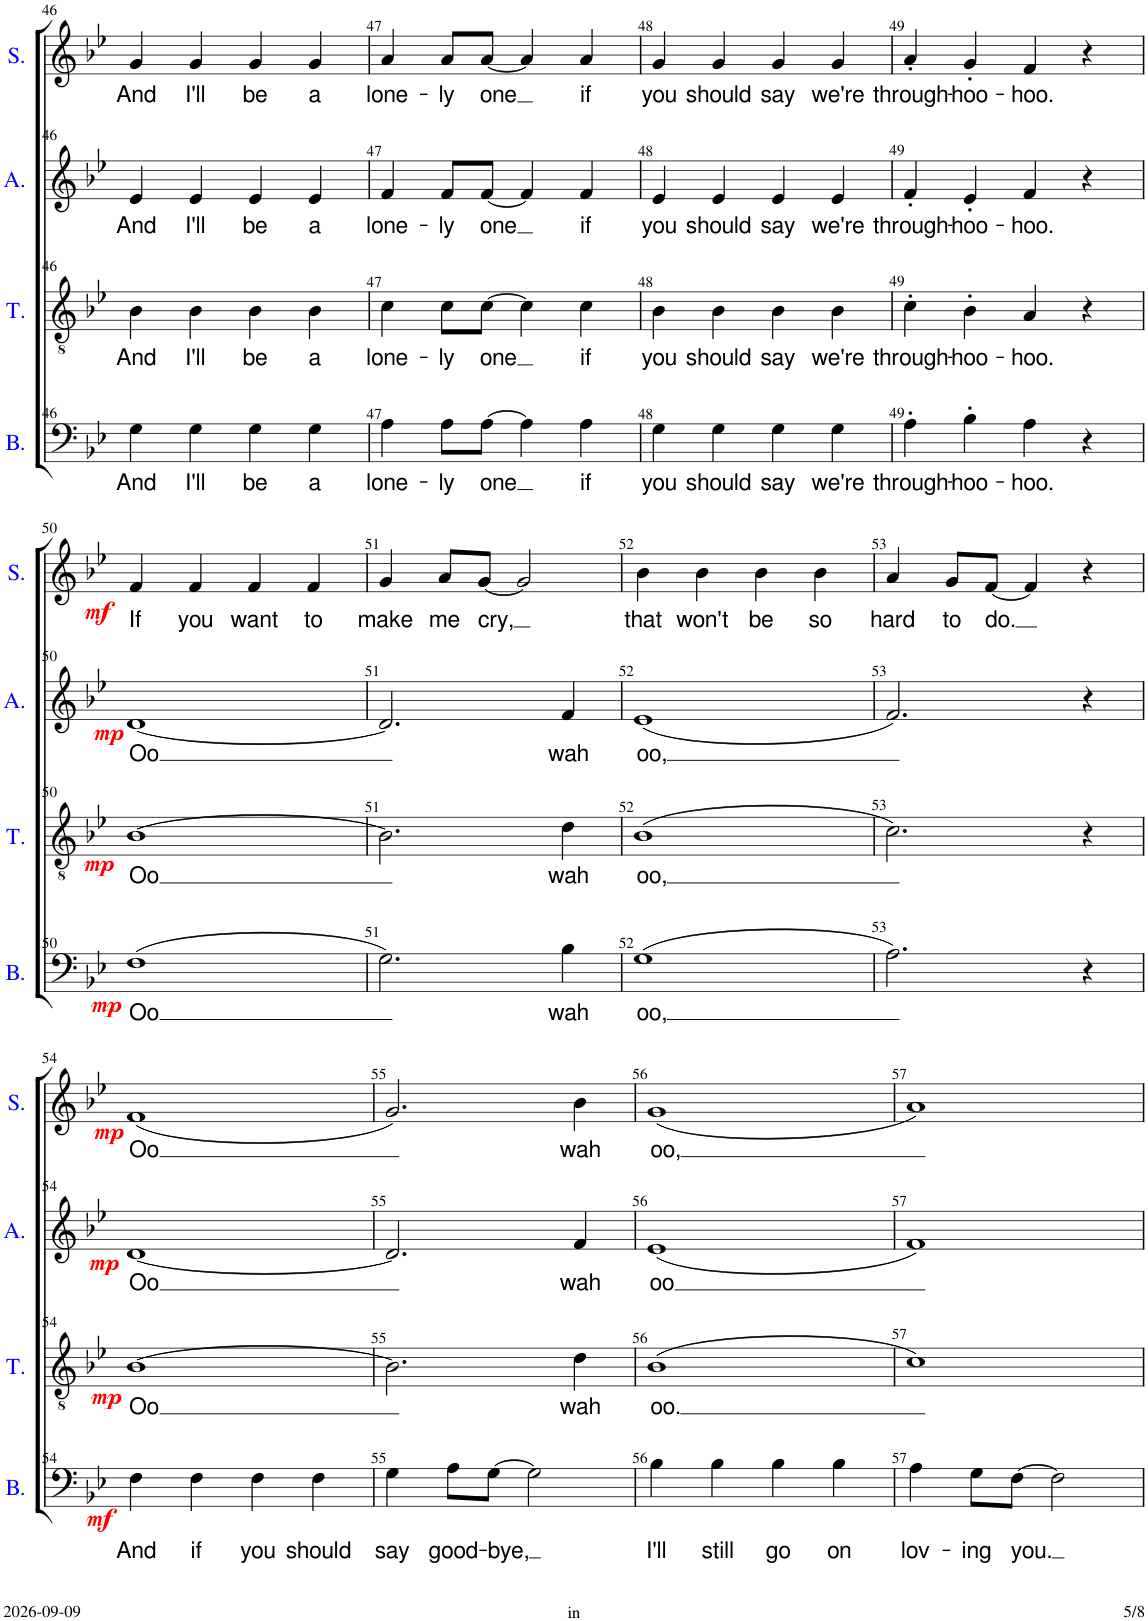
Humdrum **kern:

**kern	**text	**dynam	**kern	**text	**dynam	**kern	**text	**dynam	**kern	**text	**dynam
*part4	*part4	*part4	*part3	*part3	*part3	*part2	*part2	*part2	*part1	*part1	*part1
*staff4	*staff4	*staff4	*staff3	*staff3	*staff3	*staff2	*staff2	*staff2	*staff1	*staff1	*staff1
*I"Bass	*	*	*I"Tenor	*	*	*I"Alto	*	*	*I"Soprano	*	*
*I'B.	*	*	*I'T.	*	*	*I'A.	*	*	*I'S.	*	*
!!LO:PB:g=z
*clefF4	*	*	*clefGv2	*	*	*clefG2	*	*	*clefG2	*	*
*k[b-e-]	*	*	*k[b-e-]	*	*	*k[b-e-]	*	*	*k[b-e-]	*	*
*M2/2	*	*	*M2/2	*	*	*M2/2	*	*	*M2/2	*	*
*met(c|)	*	*	*met(c|)	*	*	*met(c|)	*	*	*met(c|)	*	*
=46	=46	=46	=46	=46	=46	=46	=46	=46	=46	=46	=46
!	!LO:LY:b	!	!	!LO:LY:b	!	!	!LO:LY:b	!	!	!LO:LY:b	!
4G\	And	.	4B-\	And	.	4e-/	And	.	4g/	And	.
!	!LO:LY:b	!	!	!LO:LY:b	!	!	!LO:LY:b	!	!	!LO:LY:b	!
4G\	I'll	.	4B-\	I'll	.	4e-/	I'll	.	4g/	I'll	.
!	!LO:LY:b	!	!	!LO:LY:b	!	!	!LO:LY:b	!	!	!LO:LY:b	!
4G\	be	.	4B-\	be	.	4e-/	be	.	4g/	be	.
!	!LO:LY:b	!	!	!LO:LY:b	!	!	!LO:LY:b	!	!	!LO:LY:b	!
4G\	a	.	4B-\	a	.	4e-/	a	.	4g/	a	.
=47	=47	=47	=47	=47	=47	=47	=47	=47	=47	=47	=47
!	!LO:LY:b	!	!	!LO:LY:b	!	!	!LO:LY:b	!	!	!LO:LY:b	!
4A\	lone-	.	4c\	lone-	.	4f/	lone-	.	4a/	lone-	.
!	!LO:LY:b	!	!	!LO:LY:b	!	!	!LO:LY:b	!	!	!LO:LY:b	!
8A\L	-ly	.	8c\L	-ly	.	8f/L	-ly	.	8a/L	-ly	.
!	!LO:LY:b	!	!	!LO:LY:b	!	!	!LO:LY:b	!	!	!LO:LY:b	!
[8A\J	one	.	[8c\J	one	.	[8f/J	one	.	[8a/J	one	.
4A\]	.	.	4c\]	.	.	4f/]	.	.	4a/]	.	.
!	!LO:LY:b	!	!	!LO:LY:b	!	!	!LO:LY:b	!	!	!LO:LY:b	!
4A\	if	.	4c\	if	.	4f/	if	.	4a/	if	.
=48	=48	=48	=48	=48	=48	=48	=48	=48	=48	=48	=48
!	!LO:LY:b	!	!	!LO:LY:b	!	!	!LO:LY:b	!	!	!LO:LY:b	!
4G\	you	.	4B-\	you	.	4e-/	you	.	4g/	you	.
!	!LO:LY:b	!	!	!LO:LY:b	!	!	!LO:LY:b	!	!	!LO:LY:b	!
4G\	should	.	4B-\	should	.	4e-/	should	.	4g/	should	.
!	!LO:LY:b	!	!	!LO:LY:b	!	!	!LO:LY:b	!	!	!LO:LY:b	!
4G\	say	.	4B-\	say	.	4e-/	say	.	4g/	say	.
!	!LO:LY:b	!	!	!LO:LY:b	!	!	!LO:LY:b	!	!	!LO:LY:b	!
4G\	we're	.	4B-\	we're	.	4e-/	we're	.	4g/	we're	.
=49	=49	=49	=49	=49	=49	=49	=49	=49	=49	=49	=49
!	!LO:LY:b	!	!	!LO:LY:b	!	!	!LO:LY:b	!	!	!LO:LY:b	!
4A'\	through-	.	4c'\	through-	.	4f'/	through-	.	4a'/	through-	.
!	!LO:LY:b	!	!	!LO:LY:b	!	!	!LO:LY:b	!	!	!LO:LY:b	!
4B-'\	-hoo-	.	4B-'\	-hoo-	.	4e-'/	-hoo-	.	4g'/	-hoo-	.
!	!LO:LY:b	!	!	!LO:LY:b	!	!	!LO:LY:b	!	!	!LO:LY:b	!
4A\	-hoo.	.	4A/	-hoo.	.	4f/	-hoo.	.	4f/	-hoo.	.
4r	.	.	4r	.	.	4r	.	.	4r	.	.
!!LO:LB:g=z
=50	=50	=50	=50	=50	=50	=50	=50	=50	=50	=50	=50
!	!LO:LY:b	!LO:DY:b	!	!LO:LY:b	!LO:DY:b	!	!LO:LY:b	!LO:DY:b	!	!LO:LY:b	!LO:DY:b
(1F	Oo	mp	[1B-	Oo	mp	[1d	Oo	mp	4f/	If	mf
!	!	!	!	!	!	!	!	!	!	!LO:LY:b	!
.	.	.	.	.	.	.	.	.	4f/	you	.
!	!	!	!	!	!	!	!	!	!	!LO:LY:b	!
.	.	.	.	.	.	.	.	.	4f/	want	.
!	!	!	!	!	!	!	!	!	!	!LO:LY:b	!
.	.	.	.	.	.	.	.	.	4f/	to	.
=51	=51	=51	=51	=51	=51	=51	=51	=51	=51	=51	=51
!	!	!	!	!	!	!	!	!	!	!LO:LY:b	!
2.G\)	.	.	2.B-\]	.	.	2.d/]	.	.	4g/	make	.
!	!	!	!	!	!	!	!	!	!	!LO:LY:b	!
.	.	.	.	.	.	.	.	.	8a/L	me	.
!	!	!	!	!	!	!	!	!	!	!LO:LY:b	!
.	.	.	.	.	.	.	.	.	[8g/J	cry,	.
.	.	.	.	.	.	.	.	.	2g/]	.	.
!	!LO:LY:b	!	!	!LO:LY:b	!	!	!LO:LY:b	!	!	!	!
4B-\	wah	.	4d\	wah	.	4f/	wah	.	.	.	.
=52	=52	=52	=52	=52	=52	=52	=52	=52	=52	=52	=52
!	!LO:LY:b	!	!	!LO:LY:b	!	!	!LO:LY:b	!	!	!LO:LY:b	!
(1G	oo,	.	(1B-	oo,	.	(1e-	oo,	.	4b-\	that	.
!	!	!	!	!	!	!	!	!	!	!LO:LY:b	!
.	.	.	.	.	.	.	.	.	4b-\	won't	.
!	!	!	!	!	!	!	!	!	!	!LO:LY:b	!
.	.	.	.	.	.	.	.	.	4b-\	be	.
!	!	!	!	!	!	!	!	!	!	!LO:LY:b	!
.	.	.	.	.	.	.	.	.	4b-\	so	.
=53	=53	=53	=53	=53	=53	=53	=53	=53	=53	=53	=53
!	!	!	!	!	!	!	!	!	!	!LO:LY:b	!
2.A\)	.	.	2.c\)	.	.	2.f/)	.	.	4a/	hard	.
!	!	!	!	!	!	!	!	!	!	!LO:LY:b	!
.	.	.	.	.	.	.	.	.	8g/L	to	.
!	!	!	!	!	!	!	!	!	!	!LO:LY:b	!
.	.	.	.	.	.	.	.	.	[8f/J	do.	.
.	.	.	.	.	.	.	.	.	4f/]	.	.
4r	.	.	4r	.	.	4r	.	.	4r	.	.
!!LO:LB:g=z
=54	=54	=54	=54	=54	=54	=54	=54	=54	=54	=54	=54
!	!LO:LY:b	!LO:DY:b	!	!LO:LY:b	!LO:DY:b	!	!LO:LY:b	!LO:DY:b	!	!LO:LY:b	!LO:DY:b
4F\	And	mf	[1B-	Oo	mp	[1d	Oo	mp	(1f	Oo	mp
!	!LO:LY:b	!	!	!	!	!	!	!	!	!	!
4F\	if	.	.	.	.	.	.	.	.	.	.
!	!LO:LY:b	!	!	!	!	!	!	!	!	!	!
4F\	you	.	.	.	.	.	.	.	.	.	.
!	!LO:LY:b	!	!	!	!	!	!	!	!	!	!
4F\	should	.	.	.	.	.	.	.	.	.	.
=55	=55	=55	=55	=55	=55	=55	=55	=55	=55	=55	=55
!	!LO:LY:b	!	!	!	!	!	!	!	!	!	!
4G\	say	.	2.B-\]	.	.	2.d/]	.	.	2.g/)	.	.
!	!LO:LY:b	!	!	!	!	!	!	!	!	!	!
8A\L	good-	.	.	.	.	.	.	.	.	.	.
!	!LO:LY:b	!	!	!	!	!	!	!	!	!	!
[8G\J	-bye,	.	.	.	.	.	.	.	.	.	.
2G\]	.	.	.	.	.	.	.	.	.	.	.
!	!	!	!	!LO:LY:b	!	!	!LO:LY:b	!	!	!LO:LY:b	!
.	.	.	4d\	wah	.	4f/	wah	.	4b-\	wah	.
=56	=56	=56	=56	=56	=56	=56	=56	=56	=56	=56	=56
!	!LO:LY:b	!	!	!LO:LY:b	!	!	!LO:LY:b	!	!	!LO:LY:b	!
4B-\	I'll	.	(1B-	oo.	.	(1e-	oo	.	(1g	oo,	.
!	!LO:LY:b	!	!	!	!	!	!	!	!	!	!
4B-\	still	.	.	.	.	.	.	.	.	.	.
!	!LO:LY:b	!	!	!	!	!	!	!	!	!	!
4B-\	go	.	.	.	.	.	.	.	.	.	.
!	!LO:LY:b	!	!	!	!	!	!	!	!	!	!
4B-\	on	.	.	.	.	.	.	.	.	.	.
=57	=57	=57	=57	=57	=57	=57	=57	=57	=57	=57	=57
!	!LO:LY:b	!	!	!	!	!	!	!	!	!	!
4A\	lov-	.	1c)	.	.	1f)	.	.	1a)	.	.
!	!LO:LY:b	!	!	!	!	!	!	!	!	!	!
8G\L	-ing	.	.	.	.	.	.	.	.	.	.
!	!LO:LY:b	!	!	!	!	!	!	!	!	!	!
[8F\J	you.	.	.	.	.	.	.	.	.	.	.
2F\]	.	.	.	.	.	.	.	.	.	.	.
=	=	=	=	=	=	=	=	=	=	=	=
*-	*-	*-	*-	*-	*-	*-	*-	*-	*-	*-	*-
